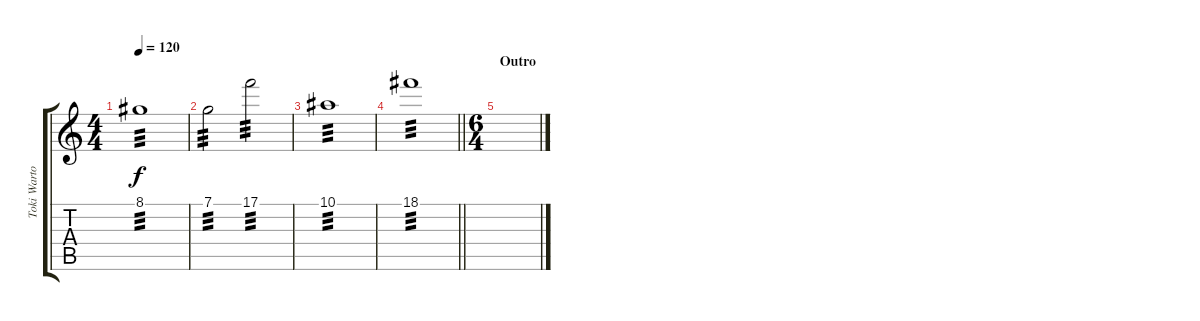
\track ("Toki Wartooth (Harmony Guitar)" "Toki Warto") {instrument distortionguitar}
\staff {score tabs}
\tuning (C4 G3 Eb3 Bb2 F2 C2) {hide}
\ts (4 4)
\tempo 120
\clef g2
\ks c
8.1.1{tp 3 dy f} |
7.1.2{tp 3} 17.1.2{tp 3} |
10.1.1{tp 3} |
\barLineRight lightlight
18.1.1{tp 3} |
\ts (6 4)
\section ("" "Outro")
